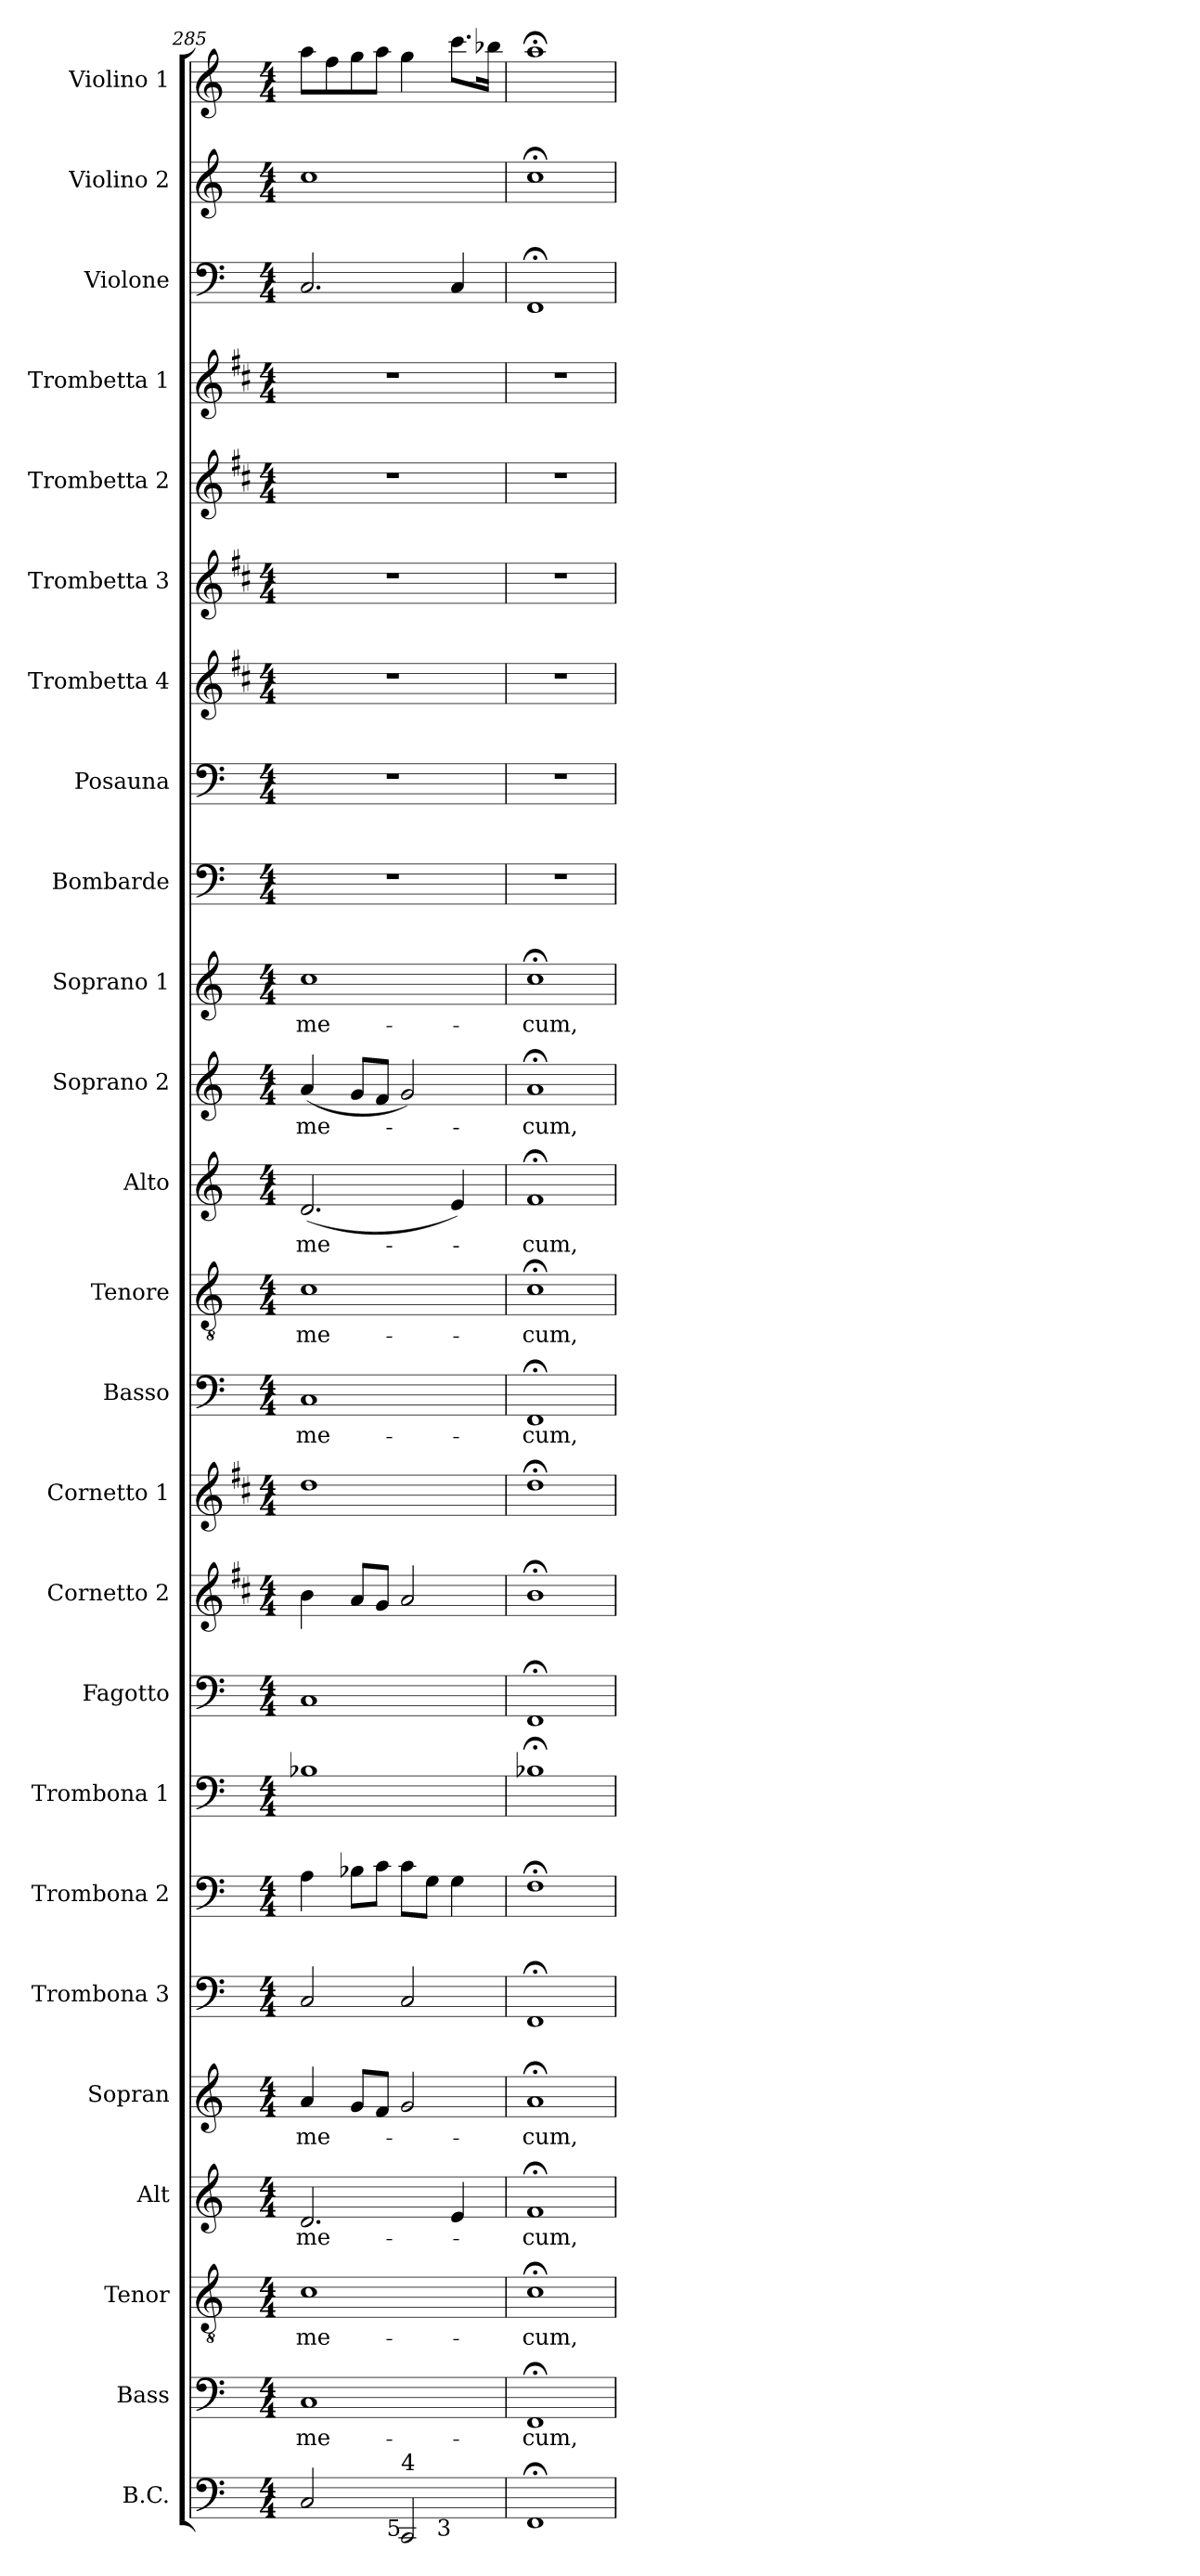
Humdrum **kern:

**kern	**kern	**text	**kern	**text	**kern	**text	**kern	**text	**kern	**kern	**kern	**kern	**kern	**kern	**kern	**text	**kern	**text	**kern	**text	**kern	**text	**kern	**text	**kern	**kern	**kern	**kern	**kern	**kern	**kern	**kern	**kern
*part25	*part24	*part24	*part23	*part23	*part22	*part22	*part21	*part21	*part20	*part19	*part18	*part17	*part16	*part15	*part14	*part14	*part13	*part13	*part12	*part12	*part11	*part11	*part10	*part10	*part9	*part8	*part7	*part6	*part5	*part4	*part3	*part2	*part1
*staff25	*staff24	*staff24	*staff23	*staff23	*staff22	*staff22	*staff21	*staff21	*staff20	*staff19	*staff18	*staff17	*staff16	*staff15	*staff14	*staff14	*staff13	*staff13	*staff12	*staff12	*staff11	*staff11	*staff10	*staff10	*staff9	*staff8	*staff7	*staff6	*staff5	*staff4	*staff3	*staff2	*staff1
*I"B.C.	*I"Bass	*	*I"Tenor	*	*I"Alt	*	*I"Sopran	*	*I"Trombona 3	*I"Trombona 2	*I"Trombona 1	*I"Fagotto	*I"Cornetto 2	*I"Cornetto 1	*I"Basso	*	*I"Tenore	*	*I"Alto	*	*I"Soprano 2	*	*I"Soprano 1	*	*I"Bombarde	*I"Posauna	*I"Trombetta 4	*I"Trombetta 3	*I"Trombetta 2	*I"Trombetta 1	*I"Violone	*I"Violino 2	*I"Violino 1
*I'B.C.	*I'B.	*	*I'T.	*	*I'A.	*	*I'S.	*	*I'Tbn. 2	*I'Tbn. 2	*I'Tbn. 1	*I'Fag.	*I'Cor. 2	*I'Cor. 1	*I'B.	*	*I'T.	*	*I'A.	*	*I'S.	*	*I'S.	*	*	*	*	*	*	*	*	*I'Vl. 2	*I'Vl. 1
*clefF4	*clefF4	*	*clefGv2	*	*clefG2	*	*clefG2	*	*clefF4	*clefF4	*clefF4	*clefF4	*clefG2	*clefG2	*clefF4	*	*clefGv2	*	*clefG2	*	*clefG2	*	*clefG2	*	*clefF4	*clefF4	*clefG2	*clefG2	*clefG2	*clefG2	*clefF4	*clefG2	*clefG2
*	*	*	*ITrd7c12	*	*	*	*	*	*	*	*	*	*ITrd1c2	*ITrd1c2	*	*	*ITrd7c12	*	*	*	*	*	*	*	*	*	*ITrd1c2	*ITrd1c2	*ITrd1c2	*ITrd1c2	*	*	*
*k[]	*k[]	*	*k[]	*	*k[]	*	*k[]	*	*k[]	*k[]	*k[]	*k[]	*k[]	*k[]	*k[]	*	*k[]	*	*k[]	*	*k[]	*	*k[]	*	*k[]	*k[]	*k[]	*k[]	*k[]	*k[]	*k[]	*k[]	*k[]
*C:	*C:	*	*C:	*	*C:	*	*C:	*	*C:	*C:	*C:	*C:	*C:	*C:	*C:	*	*C:	*	*C:	*	*C:	*	*C:	*	*C:	*C:	*C:	*C:	*C:	*C:	*C:	*C:	*C:
*M4/4	*M4/4	*	*M4/4	*	*M4/4	*	*M4/4	*	*M4/4	*M4/4	*M4/4	*M4/4	*M4/4	*M4/4	*M4/4	*	*M4/4	*	*M4/4	*	*M4/4	*	*M4/4	*	*M4/4	*M4/4	*M4/4	*M4/4	*M4/4	*M4/4	*M4/4	*M4/4	*M4/4
=285	=285	=285	=285	=285	=285	=285	=285	=285	=285	=285	=285	=285	=285	=285	=285	=285	=285	=285	=285	=285	=285	=285	=285	=285	=285	=285	=285	=285	=285	=285	=285	=285	=285
!	!	!LO:LY:b:color=#000000	!	!	!	!	!	!	!	!	!	!	!	!	!	!	!	!	!	!	!	!	!	!	!	!	!	!	!	!	!	!	!
!	!	!	!	!LO:LY:b:color=#000000	!	!	!	!	!	!	!	!	!	!	!	!	!	!	!	!	!	!	!	!	!	!	!	!	!	!	!	!	!
!	!	!	!	!	!	!LO:LY:b:color=#000000	!	!	!	!	!	!	!	!	!	!	!	!	!	!	!	!	!	!	!	!	!	!	!	!	!	!	!
!	!	!	!	!	!	!	!	!LO:LY:b:color=#000000	!	!	!	!	!	!	!	!	!	!	!	!	!	!	!	!	!	!	!	!	!	!	!	!	!
!	!	!	!	!	!	!	!	!	!	!	!	!	!	!	!	!LO:LY:b:color=#000000	!	!	!	!	!	!	!	!	!	!	!	!	!	!	!	!	!
!	!	!	!	!	!	!	!	!	!	!	!	!	!	!	!	!	!	!LO:LY:b:color=#000000	!	!	!	!	!	!	!	!	!	!	!	!	!	!	!
!	!	!	!	!	!	!	!	!	!	!	!	!	!	!	!	!	!	!	!	!LO:LY:b:color=#000000	!	!	!	!	!	!	!	!	!	!	!	!	!
!	!	!	!	!	!	!	!	!	!	!	!	!	!	!	!	!	!	!	!	!	!	!LO:LY:b:color=#000000	!	!	!	!	!	!	!	!	!	!	!
!LO:TX:b:rj:t=6	!	!	!	!	!	!	!	!	!	!	!	!	!	!	!	!	!	!	!	!	!	!	!	!	!	!	!	!	!	!	!	!	!
!LO:TX:t=4	!	!	!	!	!	!	!	!	!	!	!	!	!	!	!	!	!	!	!	!	!	!	!	!	!	!	!	!	!	!	!	!	!
!	!	!	!	!	!	!	!	!	!	!	!	!	!	!	!	!	!	!	!	!	!	!	!	!LO:LY:b:color=#000000	!	!	!	!	!	!	!	!	!
*^	*	*	*	*	*	*	*	*	*	*	*	*	*	*	*	*	*	*	*	*	*	*	*	*	*	*	*	*	*	*	*	*	*
2Ci/	2.ryy	1Ci	me-	1Ci	me-	2.di/	me-	4ai/	me-	2Ci/	4Ai\	1B-Xi	1Ci	4ai\	1cci	1Ci	me-	1Ci	me-	(2.di/	me-	(4ai/	me-	1cci	me-	1r	1r	1r	1r	1r	1r	2.Ci/	1cci	8aai\L
.	.	.	.	.	.	.	.	.	.	.	.	.	.	.	.	.	.	.	.	.	.	.	.	.	.	.	.	.	.	.	.	.	.	8ffi\
.	.	.	.	.	.	.	.	8gi/L	.	.	8B-Xi\L	.	.	8gi/L	.	.	.	.	.	.	.	8gi/L	.	.	.	.	.	.	.	.	.	.	.	8ggi\
.	.	.	.	.	.	.	.	8fi/J	.	.	8ci\J	.	.	8fi/J	.	.	.	.	.	.	.	8fi/J	.	.	.	.	.	.	.	.	.	.	.	8aai\J
!LO:TX:b:rj:t=5	!	!	!	!	!	!	!	!	!	!	!	!	!	!	!	!	!	!	!	!	!	!	!	!	!	!	!	!	!	!	!	!	!	!
!LO:TX:t=4	!	!	!	!	!	!	!	!	!	!	!	!	!	!	!	!	!	!	!	!	!	!	!	!	!	!	!	!	!	!	!	!	!	!
2CCi/	.	.	.	.	.	.	.	2gi/	.	2Ci/	8ci\L	.	.	2gi/	.	.	.	.	.	.	.	2gi/)	.	.	.	.	.	.	.	.	.	.	.	4ggi\
.	.	.	.	.	.	.	.	.	.	.	8Gi\J	.	.	.	.	.	.	.	.	.	.	.	.	.	.	.	.	.	.	.	.	.	.	.
!	!LO:TX:b:rj:t=3	!	!	!	!	!	!	!	!	!	!	!	!	!	!	!	!	!	!	!	!	!	!	!	!	!	!	!	!	!	!	!	!	!
.	4ryy	.	.	.	.	4ei/	.	.	.	.	4Gi\	.	.	.	.	.	.	.	.	4ei/)	.	.	.	.	.	.	.	.	.	.	.	4Ci/	.	8.ccci\L
.	.	.	.	.	.	.	.	.	.	.	.	.	.	.	.	.	.	.	.	.	.	.	.	.	.	.	.	.	.	.	.	.	.	16bb-Xi\Jk
*v	*v	*	*	*	*	*	*	*	*	*	*	*	*	*	*	*	*	*	*	*	*	*	*	*	*	*	*	*	*	*	*	*	*	*
=286	=286	=286	=286	=286	=286	=286	=286	=286	=286	=286	=286	=286	=286	=286	=286	=286	=286	=286	=286	=286	=286	=286	=286	=286	=286	=286	=286	=286	=286	=286	=286	=286	=286
*^	*	*	*	*	*	*	*	*	*	*	*	*	*	*	*	*	*	*	*	*	*	*	*	*	*	*	*	*	*	*	*	*	*
!	!	!	!LO:LY:b:color=#000000	!	!	!	!	!	!	!	!	!	!	!	!	!	!	!	!	!	!	!	!	!	!	!	!	!	!	!	!	!	!	!
*v	*v	*	*	*	*	*	*	*	*	*	*	*	*	*	*	*	*	*	*	*	*	*	*	*	*	*	*	*	*	*	*	*	*	*
*^	*	*	*	*	*	*	*	*	*	*	*	*	*	*	*	*	*	*	*	*	*	*	*	*	*	*	*	*	*	*	*	*	*
!	!	!	!	!	!LO:LY:b:color=#000000	!	!	!	!	!	!	!	!	!	!	!	!	!	!	!	!	!	!	!	!	!	!	!	!	!	!	!	!	!
*v	*v	*	*	*	*	*	*	*	*	*	*	*	*	*	*	*	*	*	*	*	*	*	*	*	*	*	*	*	*	*	*	*	*	*
*^	*	*	*	*	*	*	*	*	*	*	*	*	*	*	*	*	*	*	*	*	*	*	*	*	*	*	*	*	*	*	*	*	*
!	!	!	!	!	!	!	!LO:LY:b:color=#000000	!	!	!	!	!	!	!	!	!	!	!	!	!	!	!	!	!	!	!	!	!	!	!	!	!	!	!
*v	*v	*	*	*	*	*	*	*	*	*	*	*	*	*	*	*	*	*	*	*	*	*	*	*	*	*	*	*	*	*	*	*	*	*
*^	*	*	*	*	*	*	*	*	*	*	*	*	*	*	*	*	*	*	*	*	*	*	*	*	*	*	*	*	*	*	*	*	*
!	!	!	!	!	!	!	!	!	!LO:LY:b:color=#000000	!	!	!	!	!	!	!	!	!	!	!	!	!	!	!	!	!	!	!	!	!	!	!	!	!
*v	*v	*	*	*	*	*	*	*	*	*	*	*	*	*	*	*	*	*	*	*	*	*	*	*	*	*	*	*	*	*	*	*	*	*
*^	*	*	*	*	*	*	*	*	*	*	*	*	*	*	*	*	*	*	*	*	*	*	*	*	*	*	*	*	*	*	*	*	*
!	!	!	!	!	!	!	!	!	!	!	!	!	!	!	!	!	!LO:LY:b:color=#000000	!	!	!	!	!	!	!	!	!	!	!	!	!	!	!	!	!
*v	*v	*	*	*	*	*	*	*	*	*	*	*	*	*	*	*	*	*	*	*	*	*	*	*	*	*	*	*	*	*	*	*	*	*
*^	*	*	*	*	*	*	*	*	*	*	*	*	*	*	*	*	*	*	*	*	*	*	*	*	*	*	*	*	*	*	*	*	*
!	!	!	!	!	!	!	!	!	!	!	!	!	!	!	!	!	!	!	!LO:LY:b:color=#000000	!	!	!	!	!	!	!	!	!	!	!	!	!	!	!
*v	*v	*	*	*	*	*	*	*	*	*	*	*	*	*	*	*	*	*	*	*	*	*	*	*	*	*	*	*	*	*	*	*	*	*
*^	*	*	*	*	*	*	*	*	*	*	*	*	*	*	*	*	*	*	*	*	*	*	*	*	*	*	*	*	*	*	*	*	*
!	!	!	!	!	!	!	!	!	!	!	!	!	!	!	!	!	!	!	!	!	!LO:LY:b:color=#000000	!	!	!	!	!	!	!	!	!	!	!	!	!
*v	*v	*	*	*	*	*	*	*	*	*	*	*	*	*	*	*	*	*	*	*	*	*	*	*	*	*	*	*	*	*	*	*	*	*
*^	*	*	*	*	*	*	*	*	*	*	*	*	*	*	*	*	*	*	*	*	*	*	*	*	*	*	*	*	*	*	*	*	*
!	!	!	!	!	!	!	!	!	!	!	!	!	!	!	!	!	!	!	!	!	!	!	!LO:LY:b:color=#000000	!	!	!	!	!	!	!	!	!	!	!
*v	*v	*	*	*	*	*	*	*	*	*	*	*	*	*	*	*	*	*	*	*	*	*	*	*	*	*	*	*	*	*	*	*	*	*
*^	*	*	*	*	*	*	*	*	*	*	*	*	*	*	*	*	*	*	*	*	*	*	*	*	*	*	*	*	*	*	*	*	*
!	!	!	!	!	!	!	!	!	!	!	!	!	!	!	!	!	!	!	!	!	!	!	!	!	!LO:LY:b:color=#000000	!	!	!	!	!	!	!	!	!
*v	*v	*	*	*	*	*	*	*	*	*	*	*	*	*	*	*	*	*	*	*	*	*	*	*	*	*	*	*	*	*	*	*	*	*
1FF;i	1FF;i	-cum,	1C;i	-cum,	1f;i	-cum,	1a;i	-cum,	1FF;i	1F;i	1B-X;i	1FF;i	1a;i	1cc;i	1FF;i	-cum,	1C;i	-cum,	1f;i	-cum,	1a;i	-cum,	1cc;i	-cum,	1r	1r	1r	1r	1r	1r	1FF;i	1cc;i	1aa;i
=	=	=	=	=	=	=	=	=	=	=	=	=	=	=	=	=	=	=	=	=	=	=	=	=	=	=	=	=	=	=	=	=	=
*-	*-	*-	*-	*-	*-	*-	*-	*-	*-	*-	*-	*-	*-	*-	*-	*-	*-	*-	*-	*-	*-	*-	*-	*-	*-	*-	*-	*-	*-	*-	*-	*-	*-
